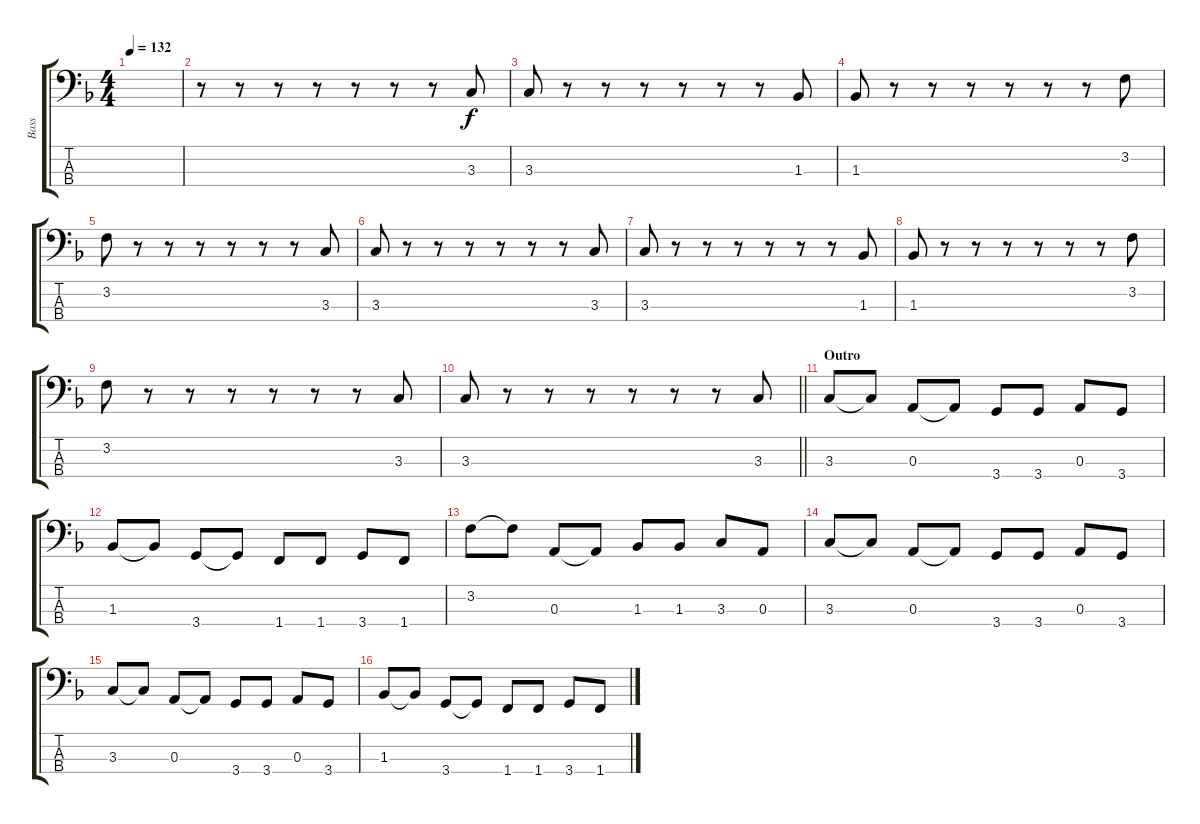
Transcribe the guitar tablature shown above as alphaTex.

\track ("Bass" "Bass") {instrument electricbassfinger}
\staff {score tabs}
\tuning (G2 D2 A1 E1) {hide}
\ts (4 4)
\tempo 132
\clef f4
\ks f
|
r.8 r.8 r.8 r.8 r.8 r.8 r.8 3.3.8 |
3.3.8 r.8 r.8 r.8 r.8 r.8 r.8 1.3.8 |
1.3.8 r.8 r.8 r.8 r.8 r.8 r.8 3.2.8 |
3.2.8 r.8 r.8 r.8 r.8 r.8 r.8 3.3.8 |
3.3.8 r.8 r.8 r.8 r.8 r.8 r.8 3.3.8 |
3.3.8 r.8 r.8 r.8 r.8 r.8 r.8 1.3.8 |
1.3.8 r.8 r.8 r.8 r.8 r.8 r.8 3.2.8 |
3.2.8 r.8 r.8 r.8 r.8 r.8 r.8 3.3.8 |
\barLineRight lightlight
3.3.8 r.8 r.8 r.8 r.8 r.8 r.8 3.3.8 |
\section ("" "Outro")
3.3.8 3.3{t}.8 0.3.8 0.3{t}.8 3.4.8 3.4.8 0.3.8 3.4.8 |
1.3.8 1.3{t}.8 3.4.8 3.4{t}.8 1.4.8 1.4.8 3.4.8 1.4.8 |
3.2.8 3.2{t}.8 0.3.8 0.3{t}.8 1.3.8 1.3.8 3.3.8 0.3.8 |
3.3.8 3.3{t}.8 0.3.8 0.3{t}.8 3.4.8 3.4.8 0.3.8 3.4.8 |
3.3.8 3.3{t}.8 0.3.8 0.3{t}.8 3.4.8 3.4.8 0.3.8 3.4.8 |
1.3.8 1.3{t}.8 3.4.8 3.4{t}.8 1.4.8 1.4.8 3.4.8 1.4.8
